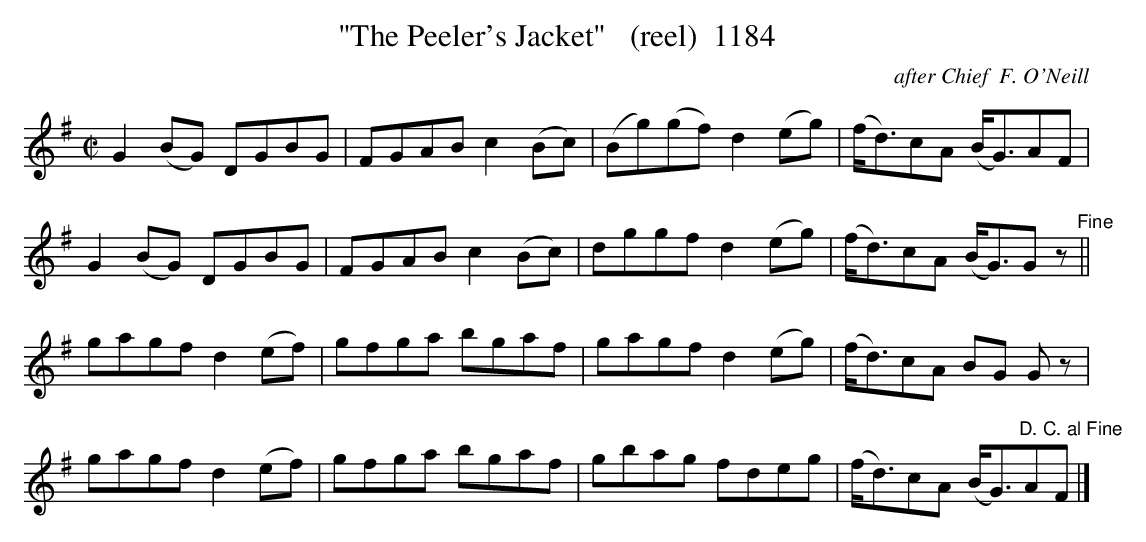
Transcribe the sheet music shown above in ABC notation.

X:1
T:"The Peeler's Jacket"   (reel)  1184
C:after Chief  F. O'Neill
BRENNAN July 2003 (HTTP://WWW.SOSYOURMOM.COM)
M:C|
L:1/8
K:G
G2(BG) DGBG|FGAB c2(Bc)|(Bg)(gf) d2(eg)|(f/2d3/2)cA (B/2G3/2)AF|
G2(BG) DGBG|FGAB c2(Bc)|dggf d2(eg)|(f/2d3/2)cA (B/2G3/2)G z"^Fine"||
gagf d2(ef)|gfga bgaf|gagf d2(eg)|(f/2d3/2)cA BG G z|
gagf d2(ef)|gfga bgaf|gbag fdeg|(f/2d3/2)cA (B/2G3/2)"^D. C. al Fine"AF|]
